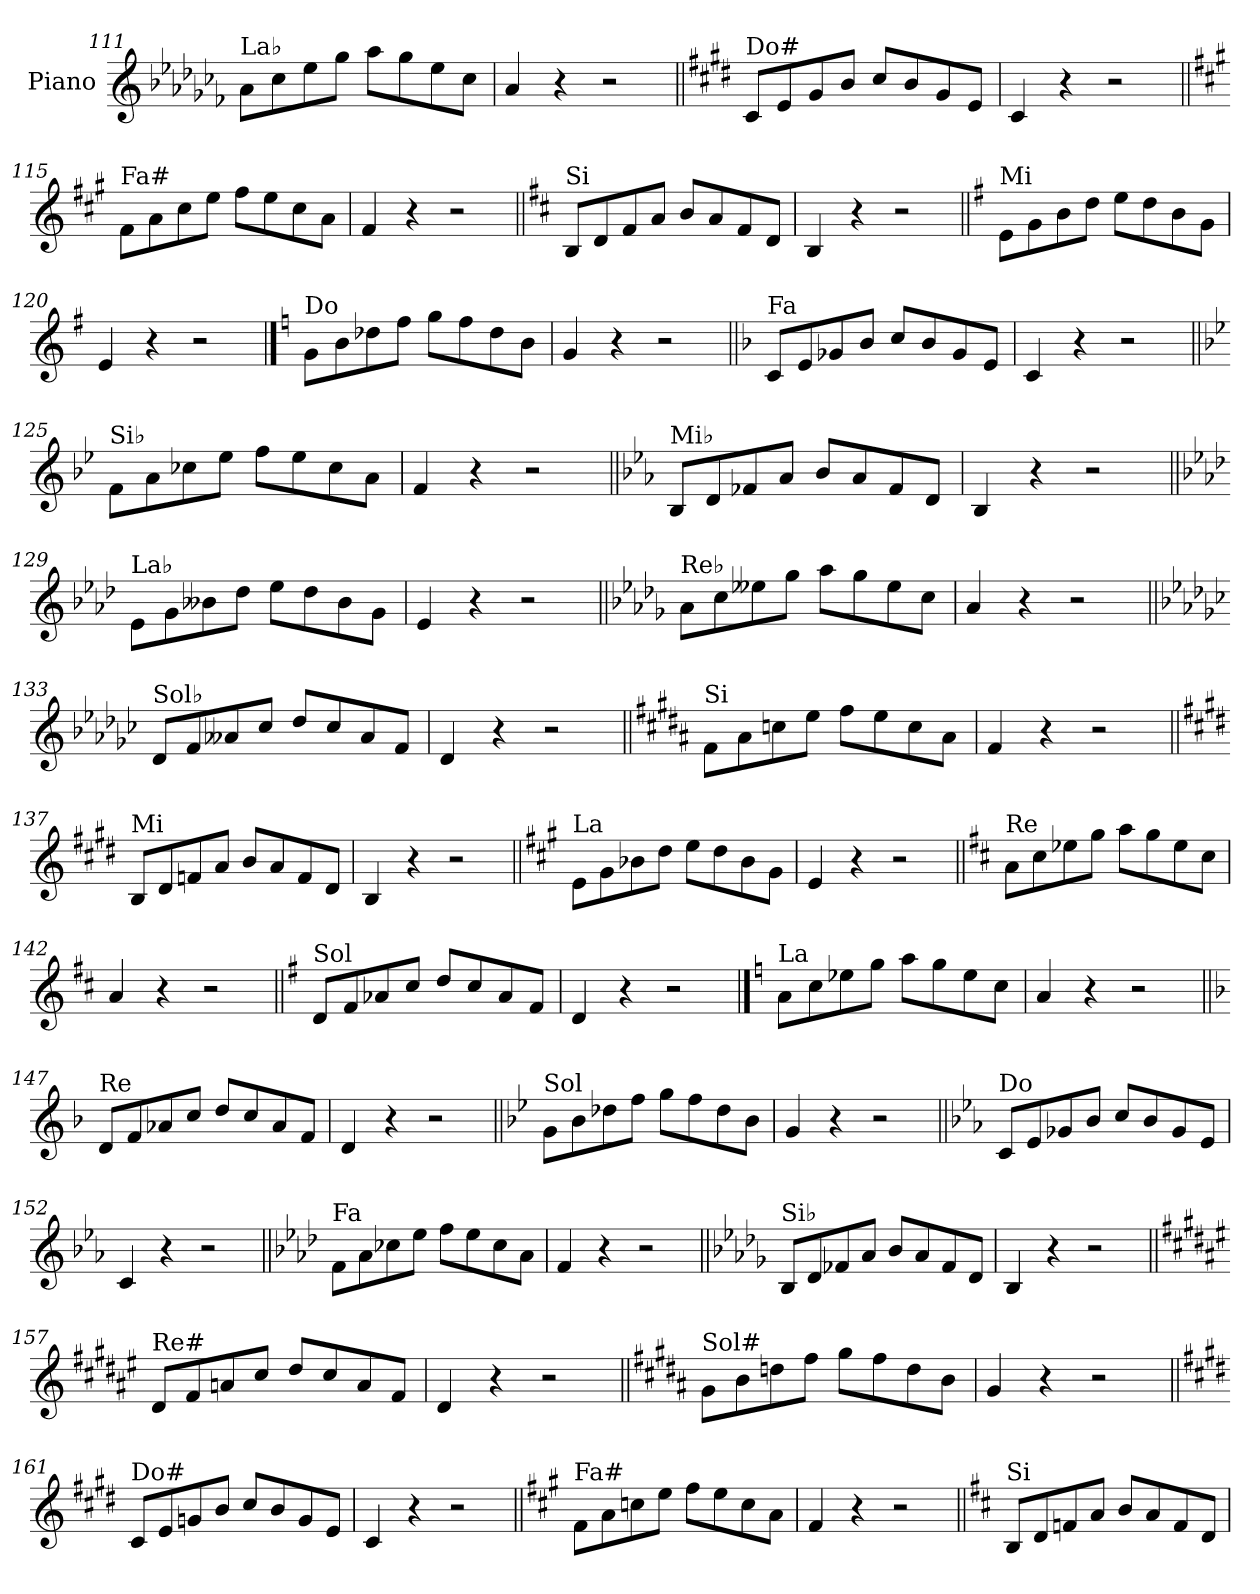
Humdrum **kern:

**kern
*part1
*staff1
*I"Piano
*I'Pno.
*clefG2
*k[b-e-a-d-g-c-f-]
=111
!LO:TX:a:t=La♭
8a-\L
8cc-\
8ee-\
8gg-\J
8aa-\L
8gg-\
8ee-\
8cc-\J
=112
4a-/
4r
2r
=113||
*k[f#c#g#d#]
!LO:TX:a:t=Do#
8c#/L
8e/
8g#/
8b/J
8cc#/L
8b/
8g#/
8e/J
=114
4c#/
4r
2r
!!LO:LB:g=z
=115||
*k[f#c#g#]
!LO:TX:a:t=Fa#
8f#\L
8a\
8cc#\
8ee\J
8ff#\L
8ee\
8cc#\
8a\J
=116
4f#/
4r
2r
=117||
*k[f#c#]
!LO:TX:a:t=Si
8B/L
8d/
8f#/
8a/J
8b/L
8a/
8f#/
8d/J
=118
4B/
4r
2r
=119||
*k[f#]
!LO:TX:a:t=Mi
8e\L
8g\
8b\
8dd\J
8ee\L
8dd\
8b\
8g\J
=120
4e/
4r
2r
!!LO:LB:g=z
==121
*k[]
!LO:TX:a:t=Do
8g\L
8b\
8dd-X\
8ff\J
8gg\L
8ff\
8dd-\
8b\J
=122
4g/
4r
2r
=123||
*k[b-]
!LO:TX:a:t=Fa
8c/L
8e/
8g-X/
8b-/J
8cc/L
8b-/
8g-/
8e/J
=124
4c/
4r
2r
=125||
*k[b-e-]
!LO:TX:a:t=Si♭
8f\L
8a\
8cc-X\
8ee-\J
8ff\L
8ee-\
8cc-\
8a\J
=126
4f/
4r
2r
!!LO:LB:g=z
=127||
*k[b-e-a-]
!LO:TX:a:t=Mi♭
8B-/L
8d/
8f-X/
8a-/J
8b-/L
8a-/
8f-/
8d/J
=128
4B-/
4r
2r
=129||
*k[b-e-a-d-]
!LO:TX:a:t=La♭
8e-\L
8g\
8b--X\
8dd-\J
8ee-\L
8dd-\
8b--\
8g\J
=130
4e-/
4r
2r
=131||
*k[b-e-a-d-g-]
!LO:TX:a:t=Re♭
8a-\L
8cc\
8ee--X\
8gg-\J
8aa-\L
8gg-\
8ee--\
8cc\J
=132
4a-/
4r
2r
!!LO:LB:g=z
=133||
*k[b-e-a-d-g-c-]
!LO:TX:a:t=Sol♭
8d-/L
8f/
8a--X/
8cc-/J
8dd-/L
8cc-/
8a--/
8f/J
=134
4d-/
4r
2r
=135||
*k[f#c#g#d#a#]
!LO:TX:a:t=Si
8f#\L
8a#\
8ccn\
8ee\J
8ff#\L
8ee\
8cc\
8a#\J
=136
4f#/
4r
2r
=137||
*k[f#c#g#d#]
!LO:TX:a:t=Mi
8B/L
8d#/
8fn/
8a/J
8b/L
8a/
8f/
8d#/J
=138
4B/
4r
2r
!!LO:LB:g=z
=139||
*k[f#c#g#]
!LO:TX:a:t=La
8e\L
8g#\
8b-X\
8dd\J
8ee\L
8dd\
8b-\
8g#\J
=140
4e/
4r
2r
=141||
*k[f#c#]
!LO:TX:a:t=Re
8a\L
8cc#\
8ee-X\
8gg\J
8aa\L
8gg\
8ee-\
8cc#\J
=142
4a/
4r
2r
=143||
*k[f#]
!LO:TX:a:t=Sol
8d/L
8f#/
8a-X/
8cc/J
8dd/L
8cc/
8a-/
8f#/J
=144
4d/
4r
2r
!!LO:PB:g=z
==145
*k[]
!LO:TX:a:t=La
8a\L
8cc\
8ee-X\
8gg\J
8aa\L
8gg\
8ee-\
8cc\J
=146
4a/
4r
2r
=147||
*k[b-]
!LO:TX:a:t=Re
8d/L
8f/
8a-X/
8cc/J
8dd/L
8cc/
8a-/
8f/J
=148
4d/
4r
2r
=149||
*k[b-e-]
!LO:TX:a:t=Sol
8g\L
8b-\
8dd-X\
8ff\J
8gg\L
8ff\
8dd-\
8b-\J
=150
4g/
4r
2r
!!LO:LB:g=z
=151||
*k[b-e-a-]
!LO:TX:a:t=Do
8c/L
8e-/
8g-X/
8b-/J
8cc/L
8b-/
8g-/
8e-/J
=152
4c/
4r
2r
=153||
*k[b-e-a-d-]
!LO:TX:a:t=Fa
8f\L
8a-\
8cc-X\
8ee-\J
8ff\L
8ee-\
8cc-\
8a-\J
=154
4f/
4r
2r
=155||
*k[b-e-a-d-g-]
!LO:TX:a:t=Si♭
8B-/L
8d-/
8f-X/
8a-/J
8b-/L
8a-/
8f-/
8d-/J
=156
4B-/
4r
2r
!!LO:LB:g=z
=157||
*k[f#c#g#d#a#e#]
!LO:TX:a:t=Re#
8d#/L
8f#/
8an/
8cc#/J
8dd#/L
8cc#/
8a/
8f#/J
=158
4d#/
4r
2r
=159||
*k[f#c#g#d#a#]
!LO:TX:a:t=Sol#
8g#\L
8b\
8ddn\
8ff#\J
8gg#\L
8ff#\
8dd\
8b\J
=160
4g#/
4r
2r
=161||
*k[f#c#g#d#]
!LO:TX:a:t=Do#
8c#/L
8e/
8gn/
8b/J
8cc#/L
8b/
8g/
8e/J
=162
4c#/
4r
2r
!!LO:LB:g=z
=163||
*k[f#c#g#]
!LO:TX:a:t=Fa#
8f#\L
8a\
8ccn\
8ee\J
8ff#\L
8ee\
8cc\
8a\J
=164
4f#/
4r
2r
=165||
*k[f#c#]
!LO:TX:a:t=Si
8B/L
8d/
8fn/
8a/J
8b/L
8a/
8f/
8d/J
=
*-
